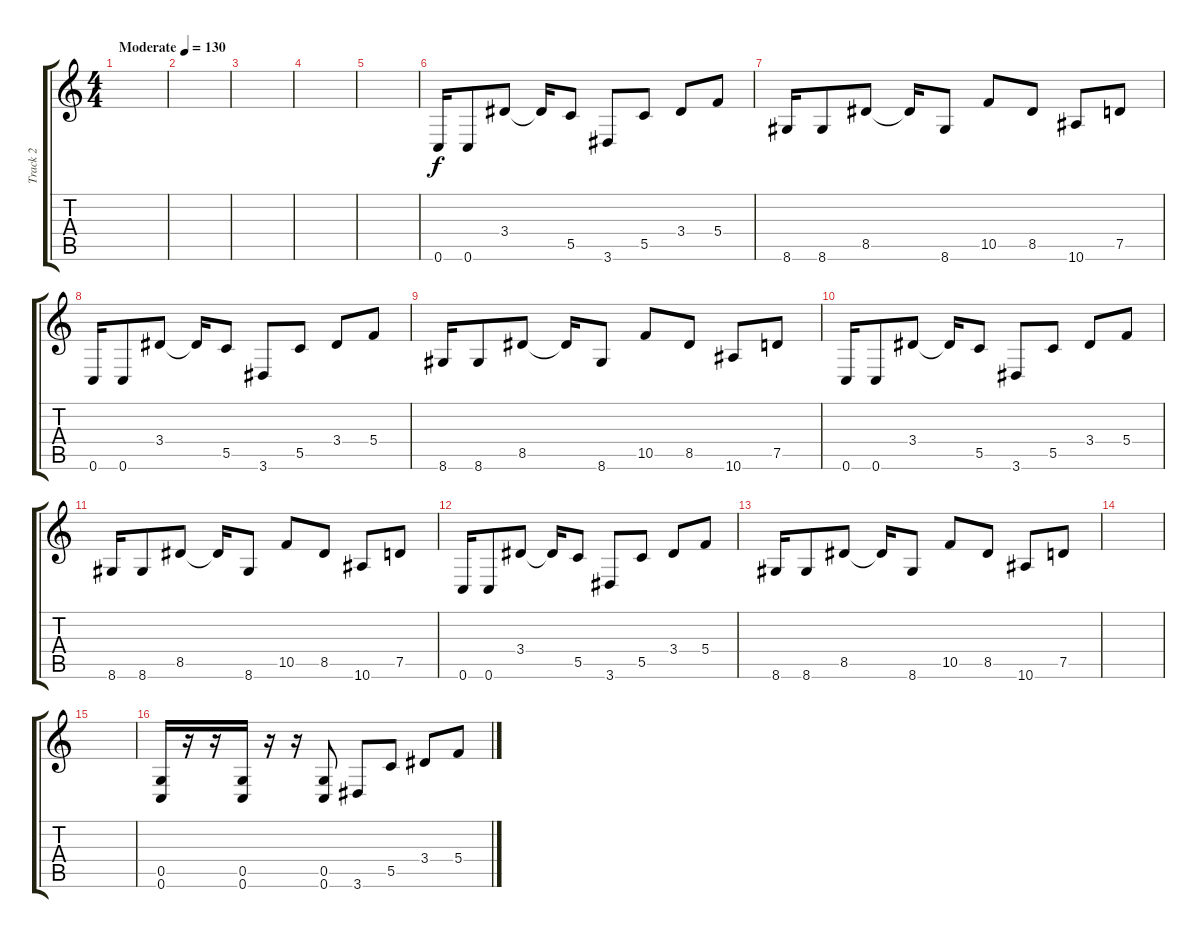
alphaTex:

\track ("Track 2" "Track 2") {mute instrument acousticguitarsteel bank 255}
\staff {score tabs}
\tuning (D4 A3 F3 C3 G2 C2) {hide}
\ts (4 4)
\tempo (130 "Moderate")
\clef g2
\ks c
|
|
|
|
|
0.6.16{instrument distortionguitar} 0.6.8 3.4.8 3.4{t}.16 5.5.8 3.6.8 5.5.8 3.4.8 5.4.8 |
8.6.16 8.6.8 8.5.8 8.5{t}.16 8.6.8 10.5.8 8.5.8 10.6.8 7.5.8 |
0.6.16 0.6.8 3.4.8 3.4{t}.16 5.5.8 3.6.8 5.5.8 3.4.8 5.4.8 |
8.6.16 8.6.8 8.5.8 8.5{t}.16 8.6.8 10.5.8 8.5.8 10.6.8 7.5.8 |
0.6.16 0.6.8 3.4.8 3.4{t}.16 5.5.8 3.6.8 5.5.8 3.4.8 5.4.8 |
8.6.16 8.6.8 8.5.8 8.5{t}.16 8.6.8 10.5.8 8.5.8 10.6.8 7.5.8 |
0.6.16 0.6.8 3.4.8 3.4{t}.16 5.5.8 3.6.8 5.5.8 3.4.8 5.4.8 |
8.6.16 8.6.8 8.5.8 8.5{t}.16 8.6.8 10.5.8 8.5.8 10.6.8 7.5.8 |
|
|
(0.5 0.6).16 r.16 r.16 (0.5 0.6).16 r.16 r.16 (0.5 0.6).8 3.6.8 5.5.8 3.4.8 5.4.8
